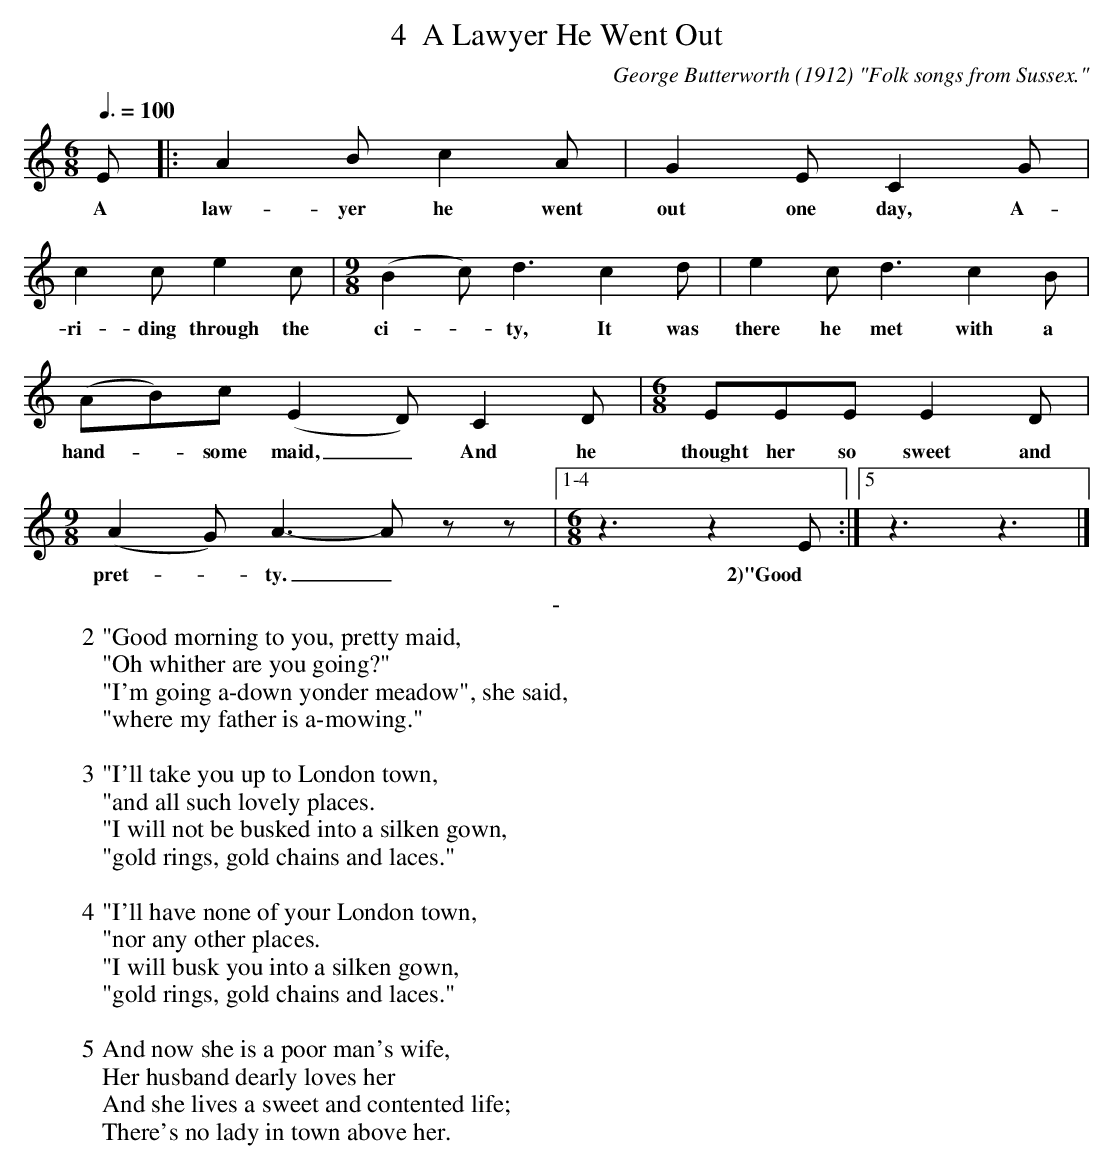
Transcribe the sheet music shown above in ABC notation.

X:1
T:4  A Lawyer He Went Out
C:George Butterworth (1912) "Folk songs from Sussex."
L:1/8
Q:3/8=100
M:6/8
K:Aaeo
V:1
E |: A2 B c2 A | G2 E C2 G | c2 c e2 c |[M:9/8] (B2 c) d3 c2 d |
w: A | law-yer he went | out one day, A- | ri-ding through the | ci-* ty, It was |
e2 c d3 c2 B |$ (AB)c (E2 D) C2 D |[M:6/8] EEE E2 D |[M:9/8] (A2 G) A3-A z z |1-4 [M:6/8] z3z2 E :|5 z3 z3|] %9
w: there he met with a | hand-*some maid,_ And he | thought her so sweet and | pret-* ty._ | 2)"Good |
T:-
W: 2 "Good morning to you, pretty maid,
W: "Oh whither are you going?"
W: "I'm going a-down yonder meadow", she said,
W: "where my father is a-mowing."
W:
W: 3 "I'll take you up to London town,
W: "and all such lovely places.
W: "I will not be busked into a silken gown,
W: "gold rings, gold chains and laces."
W:
W: 4 "I'll have none of your London town,
W: "nor any other places.
W: "I will busk you into a silken gown,
W: "gold rings, gold chains and laces."
W:
W: 5 And now she is a poor man's wife,
W: Her husband dearly loves her
W: And she lives a sweet and contented life;
W: There's no lady in town above her.
